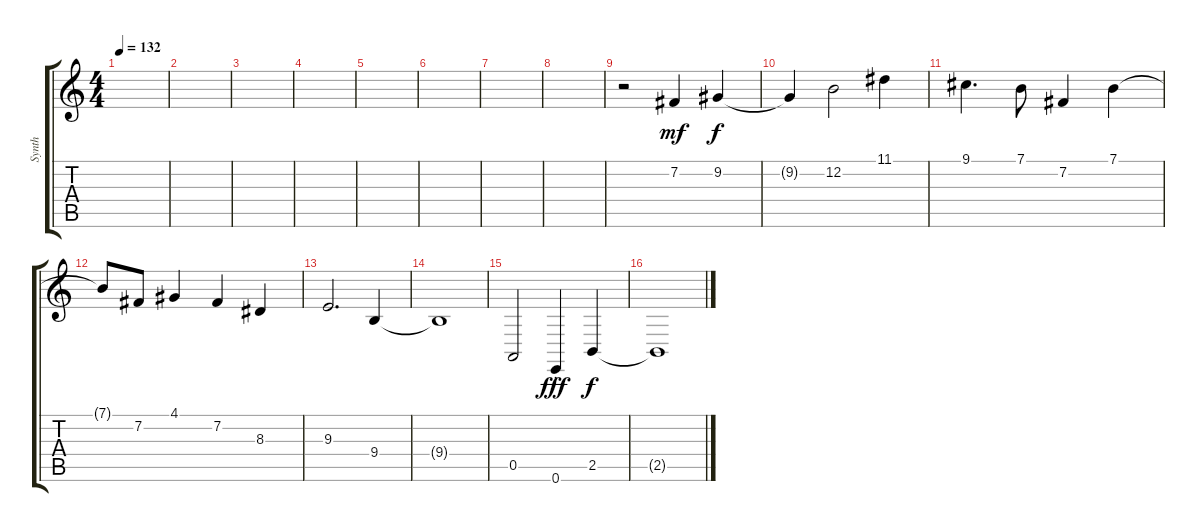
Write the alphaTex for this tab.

\track ("Synth" "Synth") {instrument frenchhorn}
\staff {score tabs}
\tuning (E4 B3 G3 D3 A2 E2) {hide}
\ts (4 4)
\tempo 132
\clef g2
\ks c
|
|
|
|
|
|
|
|
r.2{volume 9 instrument clarinet} 7.2.4{dy mf} 9.2.4{dy f} |
9.2{t}.4 12.2.2 11.1.4 |
9.1.4{d} 7.1.8 7.2.4 7.1.4 |
7.1{t}.8 7.2.8{instrument frenchhorn} 4.1.4 7.2.4 8.3.4 |
9.3.2{d} 9.4.4 |
9.4{t}.1 |
0.5.2 0.6{st}.4{dy fff} 2.5.4{dy f} |
2.5{t}.1{volume 4}
